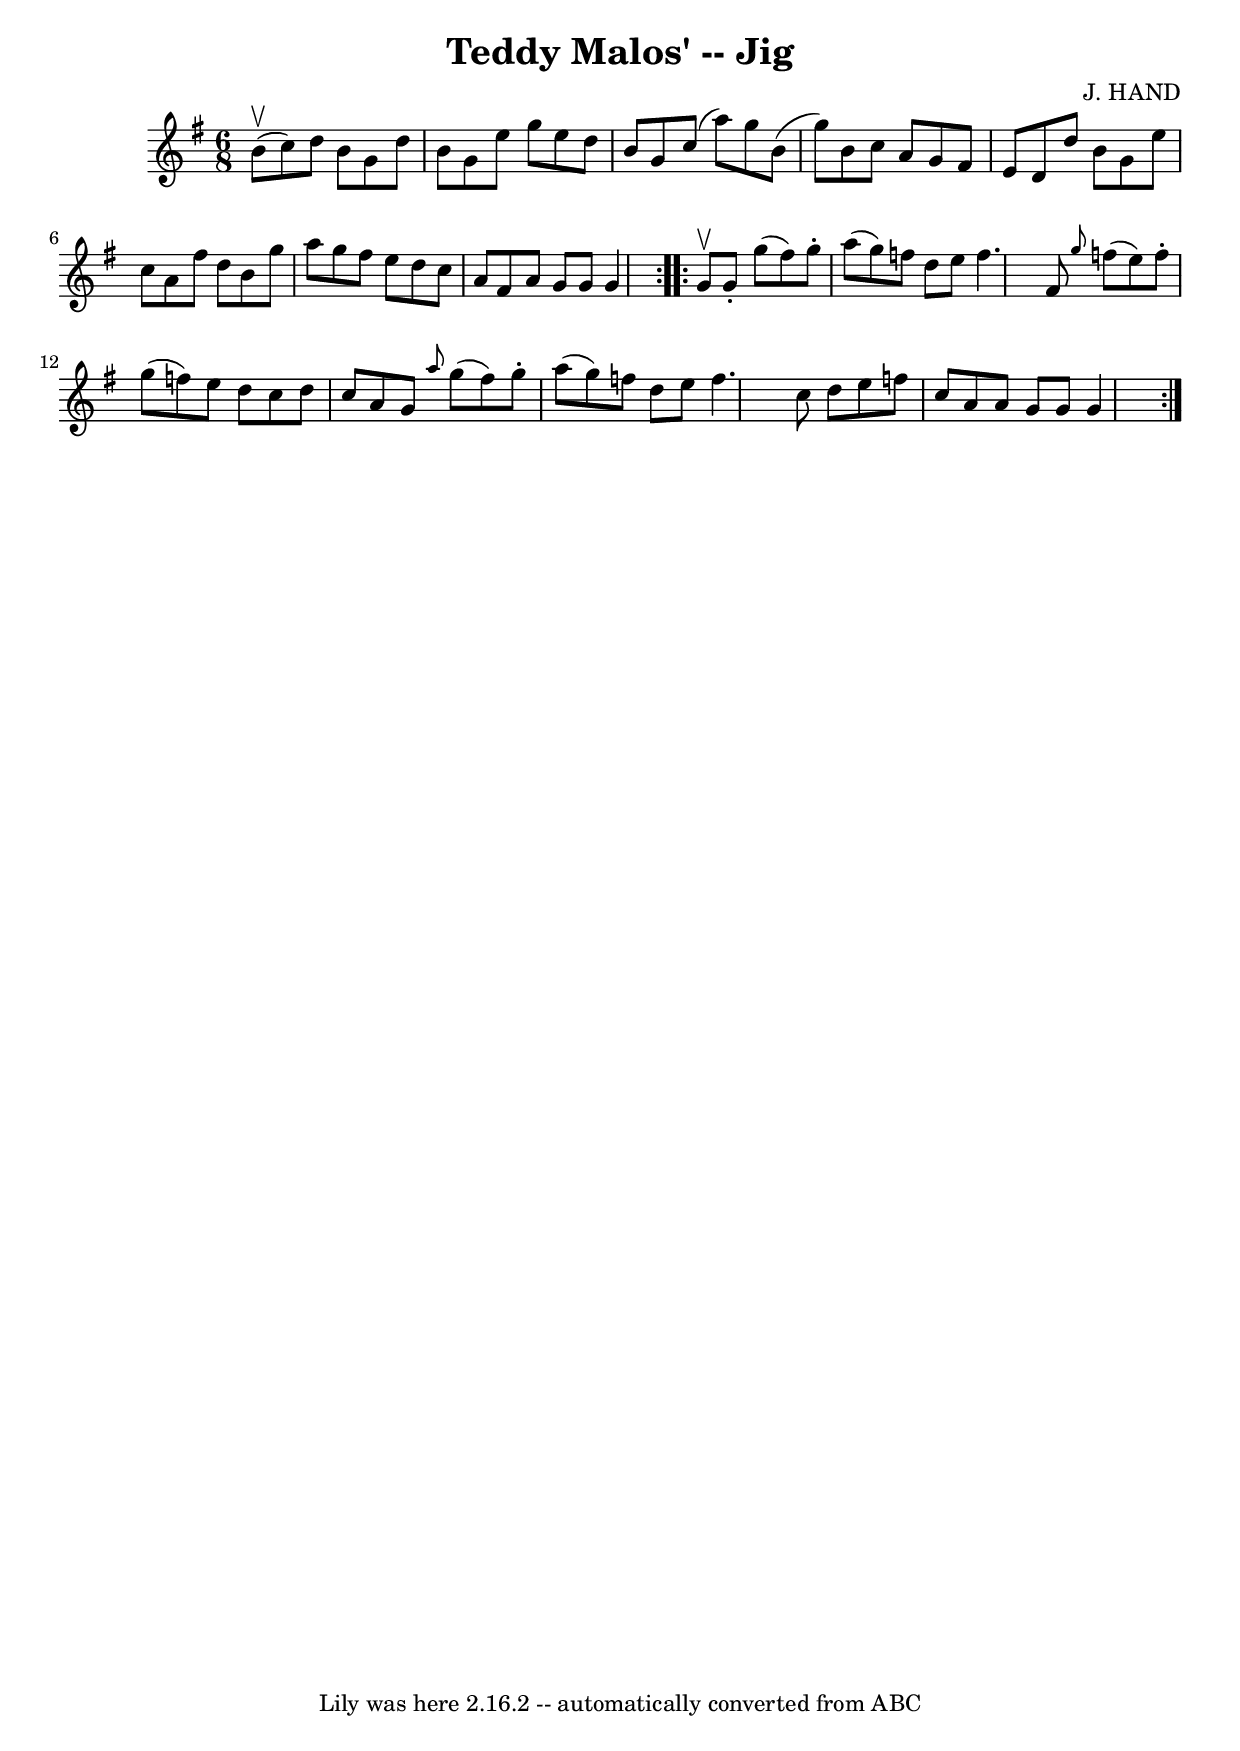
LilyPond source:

\version "2.7.40"
\include "Mammoth.ily"
\header {
	%% book = "Ryan's Mammoth Collection"
	composer = "J. HAND"
	crossRefNumber = "1"
	footnotes = ""
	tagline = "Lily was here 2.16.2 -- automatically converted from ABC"
	title = "Teddy Malos' -- Jig"
}
voicedefault =  {
\set Score.defaultBarType = "empty"

\repeat volta 2 {
\time 6/8 \key g \major b'8^\upbow(c''8) |
 d''8 b'8 g'8 
 d''8 b'8 g'8  |
 e''8 g''8 e''8 d''8 b'8 g'8  
|
 c''8 (a''8) g''8 b'8 (g''8) b'8  |
 c''8  
 a'8 g'8 fis'8 e'8 d'8  |
 d''8 b'8 g'8 e''8    
c''8 a'8  |
 fis''8 d''8 b'8 g''8 a''8 g''8  |
 
 fis''8 e''8 d''8 c''8 a'8 fis'8  |
 a'8 g'8 g'8  
 g'4  } \repeat volta 2 { g'8^\upbow |
 g'8 -. g''8 (fis''8  
-) g''8 -. a''8 (g''8) |
 f''8 d''8 e''8 f''4.    
|
 fis'8  \grace { g''8  } f''8 (e''8) f''8 -. g''8 (
f''8) |
 e''8 d''8 c''8 d''8 c''8 a'8  |
     
g'8  \grace { a''8  } g''8 (fis''8) g''8 -. a''8 (g''8) 
|
 f''8 d''8 e''8 f''4.    |
 c''8 d''8 e''8    
f''8 c''8 a'8  |
 a'8 g'8 g'8 g'4  }   
}

\score{
    <<

	\context Staff="default"
	{
	    \voicedefault 
	}

    >>
	\layout {
	}
	\midi {}
}
